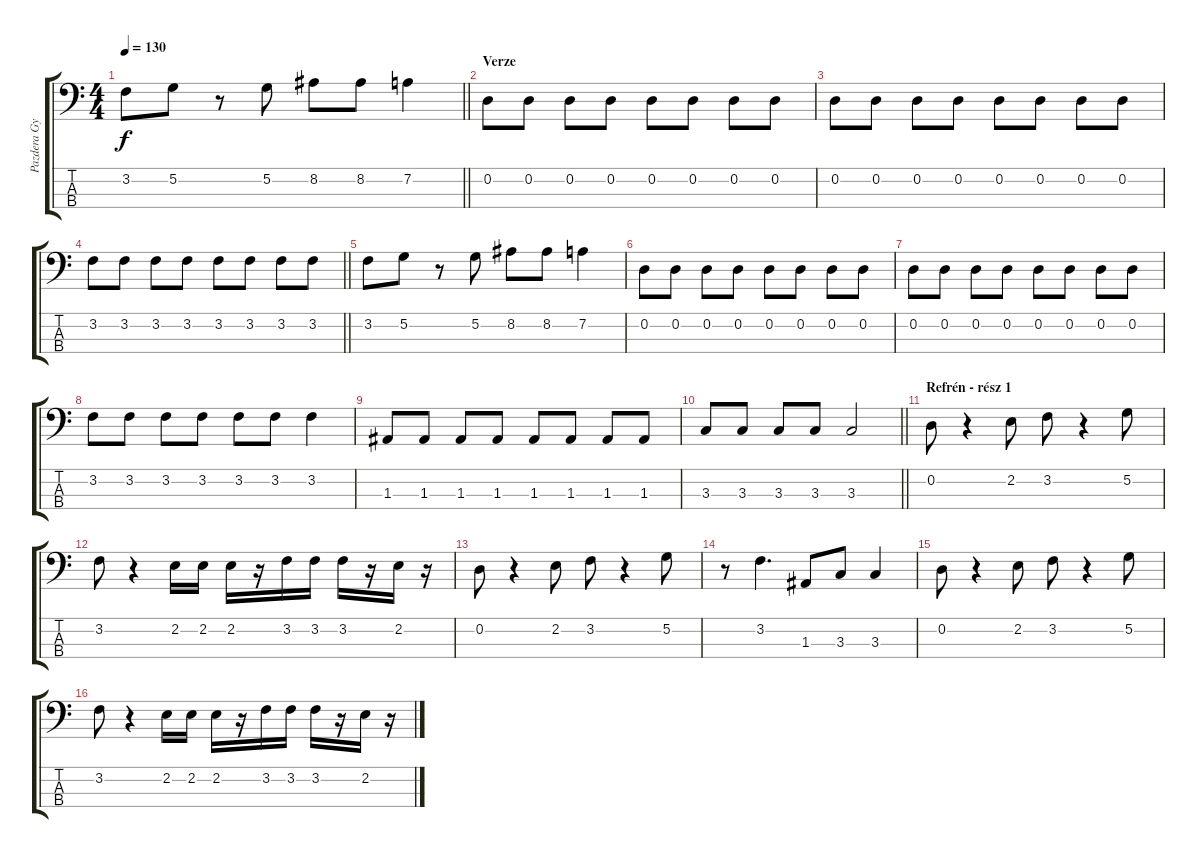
\track ("Pazdera György - basszusgitár" "Pazdera Gy") {instrument electricbasspick}
\staff {score tabs}
\tuning (G2 D2 A1 E1) {hide}
\ts (4 4)
\tempo 130
\clef f4
\barLineRight lightlight
\ks c
3.2.8{dy f} 5.2.8 r.8 5.2.8 8.2.8 8.2.8 7.2.4 |
\section ("" "Verze")
0.2.8 0.2.8 0.2.8 0.2.8 0.2.8 0.2.8 0.2.8 0.2.8 |
0.2.8 0.2.8 0.2.8 0.2.8 0.2.8 0.2.8 0.2.8 0.2.8 |
\barLineRight lightlight
3.2.8 3.2.8 3.2.8 3.2.8 3.2.8 3.2.8 3.2.8 3.2.8 |
3.2.8 5.2.8 r.8 5.2.8 8.2.8 8.2.8 7.2.4 |
0.2.8 0.2.8 0.2.8 0.2.8 0.2.8 0.2.8 0.2.8 0.2.8 |
0.2.8 0.2.8 0.2.8 0.2.8 0.2.8 0.2.8 0.2.8 0.2.8 |
3.2.8 3.2.8 3.2.8 3.2.8 3.2.8 3.2.8 3.2.4 |
1.3.8 1.3.8 1.3.8 1.3.8 1.3.8 1.3.8 1.3.8 1.3.8 |
\barLineRight lightlight
3.3.8 3.3.8 3.3.8 3.3.8 3.3.2 |
\section ("" "Refrén - rész 1")
0.2.8 r.4 2.2.8 3.2.8 r.4 5.2.8 |
3.2.8 r.4 2.2.16 2.2.16 2.2.16 r.16 3.2.16 3.2.16 3.2.16 r.16 2.2.16 r.16 |
0.2.8 r.4 2.2.8 3.2.8 r.4 5.2.8 |
r.8 3.2.4{d} 1.3.8 3.3.8 3.3.4 |
0.2.8 r.4 2.2.8 3.2.8 r.4 5.2.8 |
3.2.8 r.4 2.2.16 2.2.16 2.2.16 r.16 3.2.16 3.2.16 3.2.16 r.16 2.2.16 r.16
